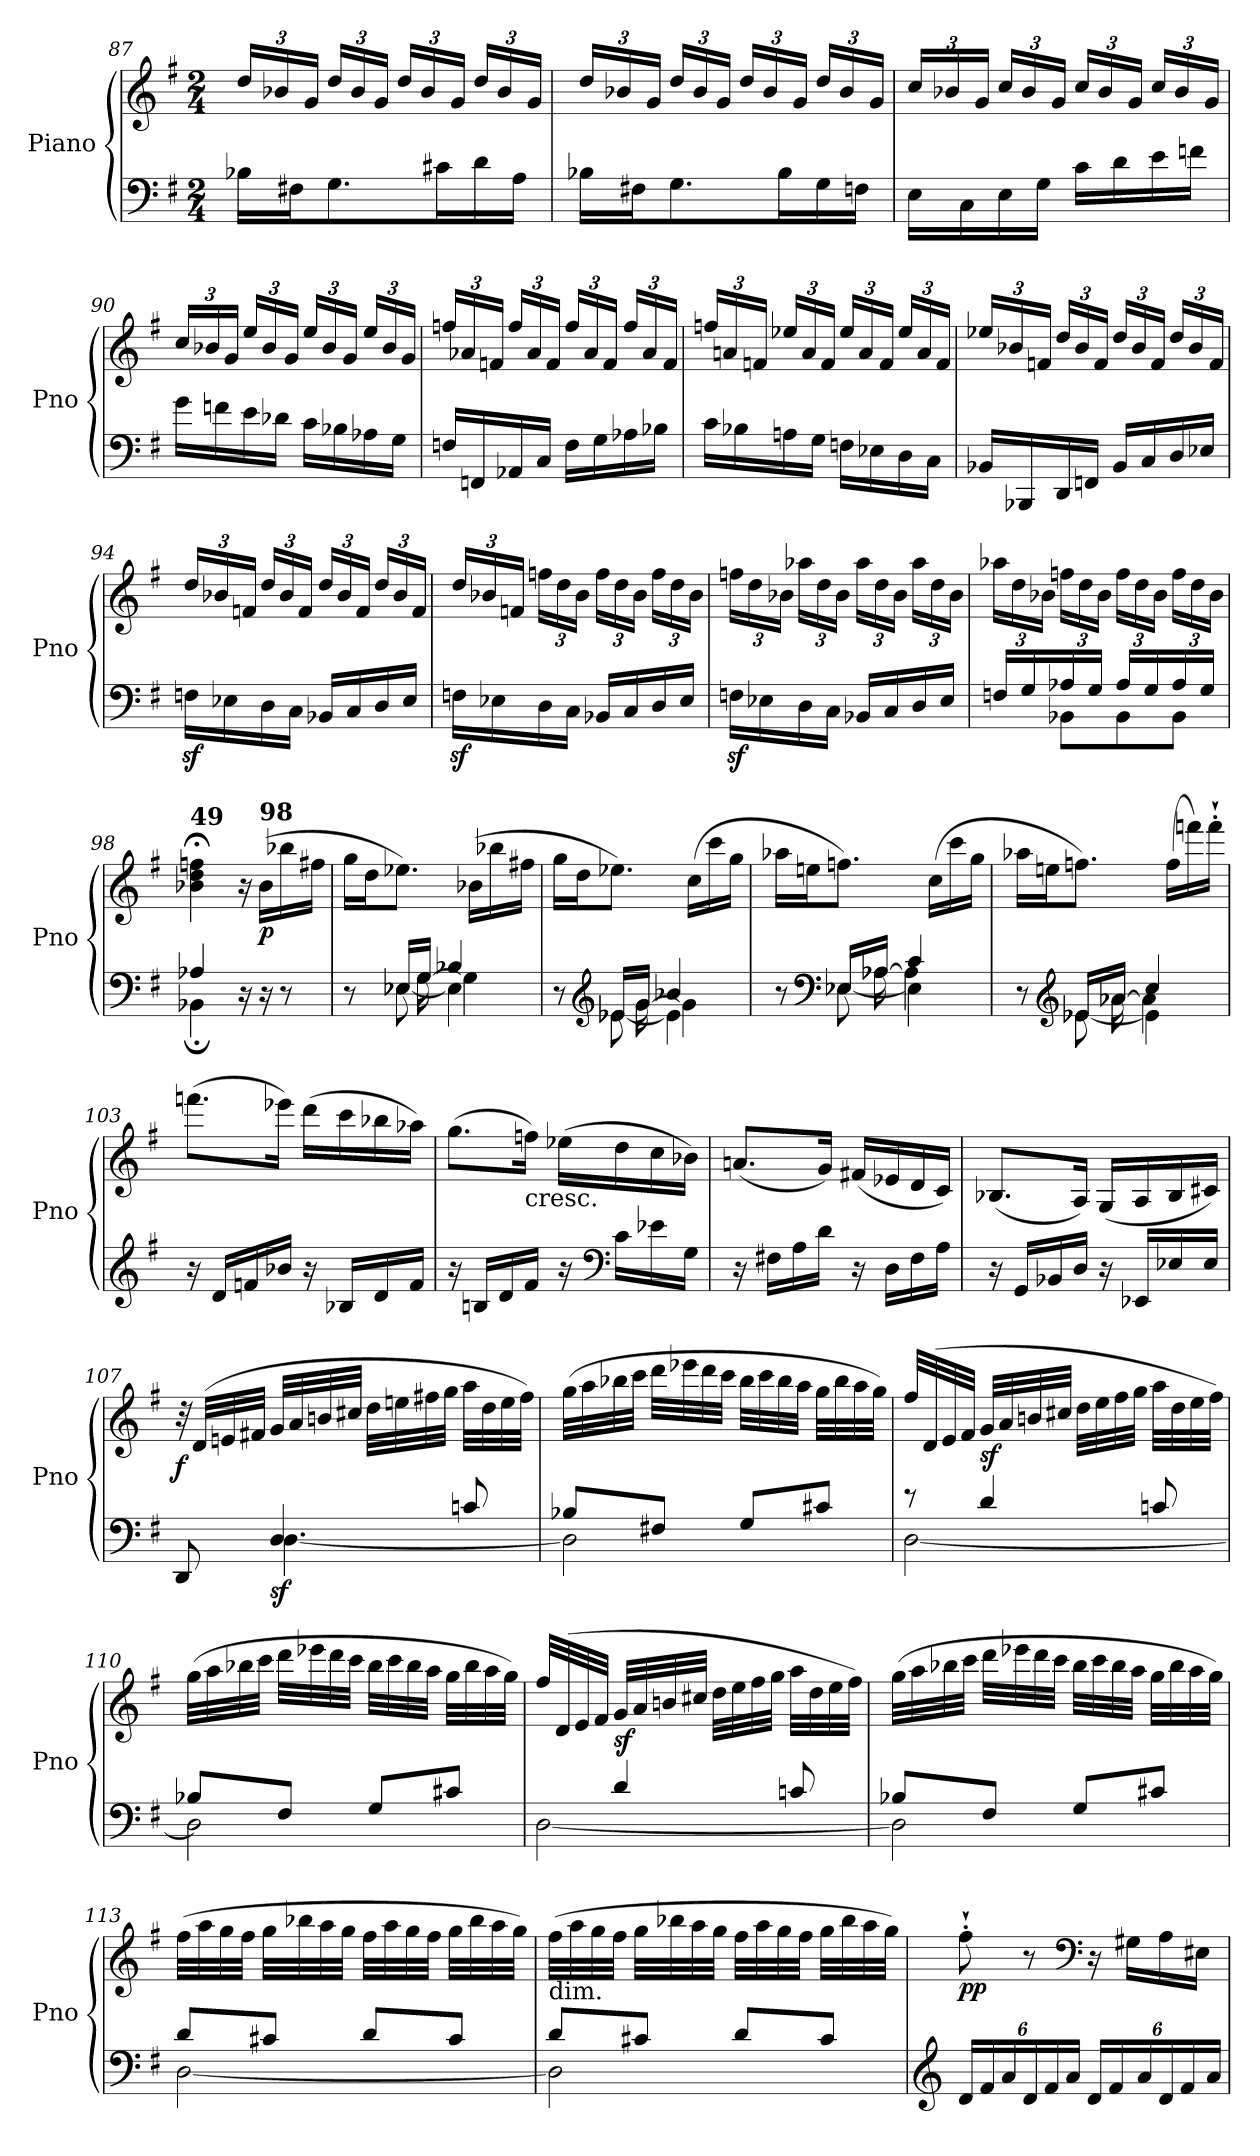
**kern	**kern	**dynam
*part1	*part1	*part1
*staff2	*staff1	*staff1/2
*I"Piano	*	*
*I'Pno	*	*
*clefF4	*clefG2	*
*k[f#]	*k[f#]	*
*G:	*G:	*
*M2/4	*M2/4	*
*	*Xbrackettup	*
=87	=87	=87
16B-X\LL	24dd/LL	.
.	24b-X/	.
16F#X\J	.	.
.	24g/JJ	.
8.G\	24dd/LL	.
.	24b-/	.
.	24g/JJ	.
.	24dd/LL	.
.	24b-/	.
16c#X\L	.	.
.	24g/JJ	.
16d\	24dd/LL	.
.	24b-/	.
16A\JJ	.	.
.	24g/JJ	.
=88	=88	=88
16B-X\LL	24dd/LL	.
.	24b-X/	.
16F#X\J	.	.
.	24g/JJ	.
8.G\	24dd/LL	.
.	24b-/	.
.	24g/JJ	.
.	24dd/LL	.
.	24b-/	.
16B-\L	.	.
.	24g/JJ	.
16G\	24dd/LL	.
.	24b-/	.
16Fn\JJ	.	.
.	24g/JJ	.
=89	=89	=89
16E\LL	24cc/LL	.
.	24b-X/	.
16C\	.	.
.	24g/JJ	.
16E\	24cc/LL	.
.	24b-/	.
16G\JJ	.	.
.	24g/JJ	.
16c\LL	24cc/LL	.
.	24b-/	.
16d\	.	.
.	24g/JJ	.
16e\	24cc/LL	.
.	24b-/	.
16fn\JJ	.	.
.	24g/JJ	.
=90	=90	=90
16g\LL	24cc/LL	.
.	24b-X/	.
16fn\	.	.
.	24g/JJ	.
16e\	24ee/LL	.
.	24b-/	.
16d-X\JJ	.	.
.	24g/JJ	.
16c\LL	24ee/LL	.
.	24b-/	.
16B-X\	.	.
.	24g/JJ	.
16A-X\	24ee/LL	.
.	24b-/	.
16G\JJ	.	.
.	24g/JJ	.
=91	=91	=91
16Fn/LL	24ffn/LL	.
.	24a-X/	.
16FFn/	.	.
.	24fn/JJ	.
16AA-X/	24ff/LL	.
.	24a-/	.
16C/JJ	.	.
.	24f/JJ	.
16F\LL	24ff/LL	.
.	24a-/	.
16G\	.	.
.	24f/JJ	.
16A-X\	24ff/LL	.
.	24a-/	.
16B-X\JJ	.	.
.	24f/JJ	.
=92	=92	=92
16c\LL	24ffn/LL	.
.	24an/	.
16B-X\	.	.
.	24fn/JJ	.
16An\	24ee-X/LL	.
.	24a/	.
16G\JJ	.	.
.	24f/JJ	.
16Fn\LL	24ee-/LL	.
.	24a/	.
16E-X\	.	.
.	24f/JJ	.
16D\	24ee-/LL	.
.	24a/	.
16C\JJ	.	.
.	24f/JJ	.
=93	=93	=93
16BB-X/LL	24ee-X/LL	.
.	24b-X/	.
16BBB-X/	.	.
.	24fn/JJ	.
16DD/	24dd/LL	.
.	24b-/	.
16FFn/JJ	.	.
.	24f/JJ	.
16BB-/LL	24dd/LL	.
.	24b-/	.
16C/	.	.
.	24f/JJ	.
16D/	24dd/LL	.
.	24b-/	.
16E-X/JJ	.	.
.	24f/JJ	.
=94	=94	=94
16Fnz<\LL	24dd/LL	.
.	24b-X/	.
16E-X\	.	.
.	24fn/JJ	.
16D\	24dd/LL	.
.	24b-/	.
16C\JJ	.	.
.	24f/JJ	.
16BB-X/LL	24dd/LL	.
.	24b-/	.
16C/	.	.
.	24f/JJ	.
16D/	24dd/LL	.
.	24b-/	.
16E-/JJ	.	.
.	24f/JJ	.
=95	=95	=95
16Fnz<\LL	24dd/LL	.
.	24b-X/	.
16E-X\	.	.
.	24fn/JJ	.
16D\	24ffn\LL	.
.	24dd\	.
16C\JJ	.	.
.	24b-\JJ	.
16BB-X/LL	24ff\LL	.
.	24dd\	.
16C/	.	.
.	24b-\JJ	.
16D/	24ff\LL	.
.	24dd\	.
16E-/JJ	.	.
.	24b-\JJ	.
=96	=96	=96
16Fnz<\LL	24ffn\LL	.
.	24dd\	.
16E-X\	.	.
.	24b-X\JJ	.
16D\	24aa-X\LL	.
.	24dd\	.
16C\JJ	.	.
.	24b-\JJ	.
16BB-X/LL	24aa-\LL	.
.	24dd\	.
16C/	.	.
.	24b-\JJ	.
16D/	24aa-\LL	.
.	24dd\	.
16E-/JJ	.	.
.	24b-\JJ	.
=97	=97	=97
*^	*	*
16Fn/LL	8ryy	24aa-X\LL	.
.	.	24dd\	.
16G/	.	.	.
.	.	24b-X\JJ	.
16A-X/	8BB-X\L	24ffn\LL	.
.	.	24dd\	.
16G/JJ	.	.	.
.	.	24b-\JJ	.
16A-/LL	8BB-\	24ff\LL	.
.	.	24dd\	.
16G/	.	.	.
.	.	24b-\JJ	.
16A-/	8BB-\J	24ff\LL	.
.	.	24dd\	.
16G/JJ	.	.	.
.	.	24b-\JJ	.
=98	=98	=98	=98
!	!	!LO:TX:a:B:t=49	!
4A-X/	4BB-X;\	4b-X\;< 4dd\;< 4ffn\;<	.
16r	4ryy	16r	.
!	!	!LO:TX:a:B:t=98	!
!	!	!	!LO:DY:b
16r	.	(>16b-\LL	p
8r	.	16bb-X\	.
.	.	16ff#X\JJ	.
=99	=99	=99	=99
*	*^	*	*
8r	8ryy	8.ryy	16gg\LL	.
.	.	.	16dd\J	.
16E-X/LL	[8E-\	.	8.ee-X\J)	.
16G/JJ	.	[16G\	.	.
4B-X/	4E-\]	4G\]	.	.
.	.	.	(>16b-X\LL	.
.	.	.	16bb-X\	.
.	.	.	16ff#X\JJ	.
=100	=100	=100	=100	=100
8r	8ryy	8.ryy	16gg\LL	.
.	.	.	16dd\J	.
*clefG2	*	*	*	*
16e-X/LL	[8e-\	.	8.ee-X\J)	.
16g/JJ	.	[16g\	.	.
4b-X/	4e-\]	4g\]	.	.
.	.	.	(>16cc\LL	.
.	.	.	16ccc\	.
.	.	.	16gg\JJ	.
=101	=101	=101	=101	=101
8r	8ryy	8.ryy	16aa-X\LL	.
.	.	.	16een\J	.
*clefF4	*	*	*	*
16E-X/LL	[8E-\	.	8.ffn\J)	.
16A-X/JJ	.	[16A-\	.	.
4c/	4E-\]	4A-\]	.	.
.	.	.	(>16cc\LL	.
.	.	.	16ccc\	.
.	.	.	16gg\JJ	.
=102	=102	=102	=102	=102
8r	8ryy	8.ryy	16aa-X\LL	.
.	.	.	16een\J	.
*clefG2	*	*	*	*
16e-X/LL	[8e-\	.	8.ffn\J)	.
16a-X/JJ	.	[16a-\	.	.
4cc/	4e-\]	4a-\]	.	.
.	.	.	(>16ff\LL	.
.	.	.	16fffn\)	.
.	.	.	16fff'`\JJ	.
*v	*v	*v	*	*
=103	=103	=103
16r	(>8.fffn\L	.
16d/LL	.	.
16fn/	.	.
16b-X/JJ	16eee-X\Jk)	.
16r	(>16ddd\LL	.
16B-X/LL	16ccc\	.
16d/	16bb-X\	.
16f/JJ	16aa-X\JJ)	.
=104	=104	=104
16r	(>8.gg\L	.
16Bn/LL	.	.
16d/	.	.
!	!LO:TX:b:t=cresc.	!
16f#/JJ	16ffn\Jk)	.
16r	(>16ee-X\LL	.
*clefF4	*	*
16c\LL	16dd\	.
16e-X\	16cc\	.
16G\JJ	16b-X\JJ)	.
=105	=105	=105
16r	(<8.an/L	.
16F#X\LL	.	.
16A\	.	.
16d\JJ	16g/Jk)	.
16r	(<16f#X/LL	.
16D\LL	16e-X/	.
16F#\	16d/	.
16A\JJ	16c/JJ)	.
=106	=106	=106
16r	(<8.B-X/L	.
16GG/LL	.	.
16BB-X/	.	.
16D/JJ	16A/Jk)	.
16r	(<16G/LL	.
16EE-X/LL	16A/	.
16E-X/	16B-/	.
16E-/JJ	16c#X/JJ)	.
=107	=107	=107
*^	*	*
!	!	!	!LO:DY:b
8DD/	8ryy	32r	f
.	.	(>32d/LLL	.
.	.	32en/	.
.	.	32f#X/JJJ	.
!	!	!	!LO:DY:b=2
4D/	[4.D\	32g/LLL	sf
.	.	32a/	.
.	.	32bn/	.
.	.	32cc#X/JJJ	.
.	.	32dd\LLL	.
.	.	32een\	.
.	.	32ff#X\	.
.	.	32gg\JJJ	.
8cn/	.	32aa\LLL	.
.	.	32dd\	.
.	.	32ee\	.
.	.	32ff#\JJJ)	.
=108	=108	=108	=108
8B-X/L	2D\]	(>32gg\LLL	.
.	.	32aa\	.
.	.	32bb-X\	.
.	.	32ccc\JJJ	.
8F#X/J	.	32ddd\LLL	.
.	.	32eee-X\	.
.	.	32ddd\	.
.	.	32ccc\JJJ	.
8G/L	.	32bb-\LLL	.
.	.	32ccc\	.
.	.	32bb-\	.
.	.	32aa\JJJ	.
8c#X/J	.	32gg\LLL	.
.	.	32bb-\	.
.	.	32aa\	.
.	.	32gg\JJJ)	.
=109	=109	=109	=109
8r	[2D\	32ff#/LLL	.
.	.	(>32d/	.
.	.	32e/	.
.	.	32f#/JJJ	.
!	!	!	!LO:DY:a=2
4d/	.	32g/LLL	sf
.	.	32a/	.
.	.	32bn/	.
.	.	32cc#X/JJJ	.
.	.	32dd\LLL	.
.	.	32ee\	.
.	.	32ff#\	.
.	.	32gg\JJJ	.
8cn/	.	32aa\LLL	.
.	.	32dd\	.
.	.	32ee\	.
.	.	32ff#\JJJ)	.
=110	=110	=110	=110
8B-X/L	2D\]	(>32gg\LLL	.
.	.	32aa\	.
.	.	32bb-X\	.
.	.	32ccc\JJJ	.
8F#/J	.	32ddd\LLL	.
.	.	32eee-X\	.
.	.	32ddd\	.
.	.	32ccc\JJJ	.
8G/L	.	32bb-\LLL	.
.	.	32ccc\	.
.	.	32bb-\	.
.	.	32aa\JJJ	.
8c#X/J	.	32gg\LLL	.
.	.	32bb-\	.
.	.	32aa\	.
.	.	32gg\JJJ)	.
=111	=111	=111	=111
8ryy	[2D\	32ff#/LLL	.
.	.	(>32d/	.
.	.	32e/	.
.	.	32f#/JJJ	.
!	!	!	!LO:DY:a=2
4d/	.	32g/LLL	sf
.	.	32a/	.
.	.	32bn/	.
.	.	32cc#X/JJJ	.
.	.	32dd\LLL	.
.	.	32ee\	.
.	.	32ff#\	.
.	.	32gg\JJJ	.
8cn/	.	32aa\LLL	.
.	.	32dd\	.
.	.	32ee\	.
.	.	32ff#\JJJ)	.
=112	=112	=112	=112
8B-X/L	2D\]	(>32gg\LLL	.
.	.	32aa\	.
.	.	32bb-X\	.
.	.	32ccc\JJJ	.
8F#/J	.	32ddd\LLL	.
.	.	32eee-X\	.
.	.	32ddd\	.
.	.	32ccc\JJJ	.
8G/L	.	32bb-\LLL	.
.	.	32ccc\	.
.	.	32bb-\	.
.	.	32aa\JJJ	.
8c#X/J	.	32gg\LLL	.
.	.	32bb-\	.
.	.	32aa\	.
.	.	32gg\JJJ)	.
=113	=113	=113	=113
8d/L	[2D\	(>32ff#\LLL	.
.	.	32aa\	.
.	.	32gg\	.
.	.	32ff#\JJJ	.
8c#X/J	.	32gg\LLL	.
.	.	32bb-X\	.
.	.	32aa\	.
.	.	32gg\JJJ	.
8d/L	.	32ff#\LLL	.
.	.	32aa\	.
.	.	32gg\	.
.	.	32ff#\JJJ	.
8c#/J	.	32gg\LLL	.
.	.	32bb-\	.
.	.	32aa\	.
.	.	32gg\JJJ)	.
=114	=114	=114	=114
!	!	!LO:TX:b:t=dim.	!
8d/L	2D\]	(>32ff#\LLL	.
.	.	32aa\	.
.	.	32gg\	.
.	.	32ff#\JJJ	.
8c#X/J	.	32gg\LLL	.
.	.	32bb-X\	.
.	.	32aa\	.
.	.	32gg\JJJ	.
8d/L	.	32ff#\LLL	.
.	.	32aa\	.
.	.	32gg\	.
.	.	32ff#\JJJ	.
8c#/J	.	32gg\LLL	.
.	.	32bb-\	.
.	.	32aa\	.
.	.	32gg\JJJ)	.
*v	*v	*	*
=115	=115	=115
*clefG2	*	*
*Xbrackettup	*	*
!	!	!LO:DY:b
24d/LL	8ff#'`\	pp
24f#/	.	.
24a/	.	.
24d/	8r	.
24f#/	.	.
24a/JJ	.	.
*	*clefF4	*
24d/LL	16r	.
24f#/	.	.
.	16G#X\LL	.
24a/	.	.
24d/	16A\	.
24f#/	.	.
.	16E#X\JJ	.
24a/JJ	.	.
=	=	=
*-	*-	*-
